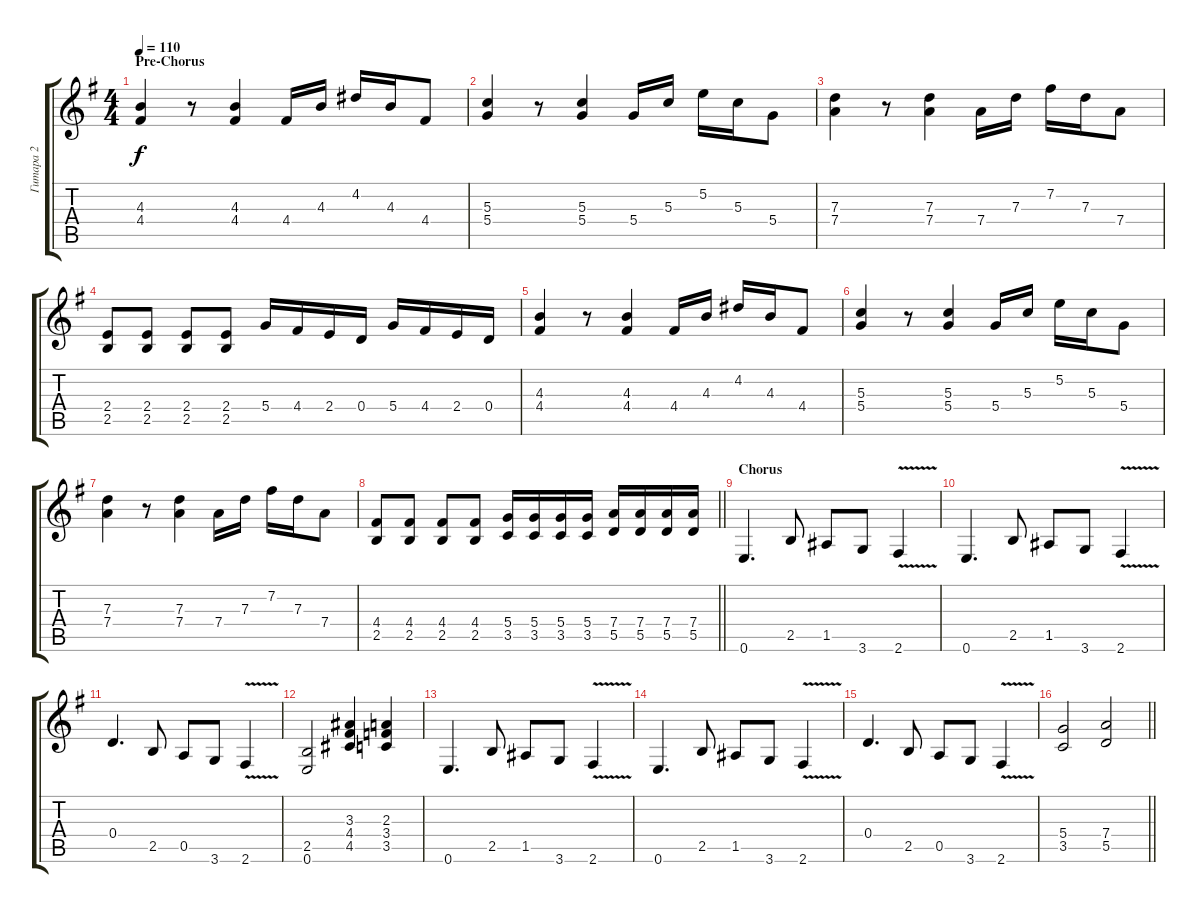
\track ("Гитара 2" "Гитара 2") {instrument distortionguitar}
\staff {score tabs}
\tuning (E4 B3 G3 D3 A2 E2) {hide}
\ts (4 4)
\section ("" "Pre-Chorus")
\tempo 110
\clef g2
\ks eminor
(4.3 4.4).4{dy f} r.8 (4.3 4.4).4 4.4.16{volume 15} 4.3.16 4.2.16 4.3.16 4.4.8 |
(5.3 5.4).4{volume 13} r.8 (5.3 5.4).4 5.4.16{volume 15} 5.3.16 5.2.16 5.3.16 5.4.8 |
(7.3 7.4).4{volume 13} r.8 (7.3 7.4).4 7.4.16{volume 15} 7.3.16 7.2.16 7.3.16 7.4.8 |
(2.4 2.5).8{volume 13} (2.4 2.5).8 (2.4 2.5).8 (2.4 2.5).8 5.4.16 4.4.16 2.4.16 0.4.16 5.4.16 4.4.16 2.4.16 0.4.16 |
(4.3 4.4).4 r.8 (4.3 4.4).4 4.4.16{volume 15} 4.3.16 4.2.16 4.3.16 4.4.8 |
(5.3 5.4).4{volume 13} r.8 (5.3 5.4).4 5.4.16{volume 15} 5.3.16 5.2.16 5.3.16 5.4.8 |
(7.3 7.4).4{volume 13} r.8 (7.3 7.4).4 7.4.16{volume 15} 7.3.16 7.2.16 7.3.16 7.4.8 |
\barLineRight lightlight
(4.4 2.5).8{volume 13} (4.4 2.5).8 (4.4 2.5).8 (4.4 2.5).8 (5.4 3.5).16 (5.4 3.5).16 (5.4 3.5).16 (5.4 3.5).16 (7.4 5.5).16 (7.4 5.5).16 (7.4 5.5).16 (7.4 5.5).16 |
\section ("" "Chorus")
0.6.4{d} 2.5.8 1.5.8 3.6.8 2.6{v}.4 |
0.6.4{d} 2.5.8 1.5.8 3.6.8 2.6{v}.4 |
0.4.4{d} 2.5.8 0.5.8 3.6.8 2.6{v}.4 |
(2.5 0.6).2 (3.3 4.4 4.5).4 (2.3 3.4 3.5).4 |
0.6.4{d} 2.5.8 1.5.8 3.6.8 2.6{v}.4 |
0.6.4{d} 2.5.8 1.5.8 3.6.8 2.6{v}.4 |
0.4.4{d} 2.5.8 0.5.8 3.6.8 2.6{v}.4 |
\barLineRight lightlight
(5.4 3.5).2 (7.4 5.5).2
